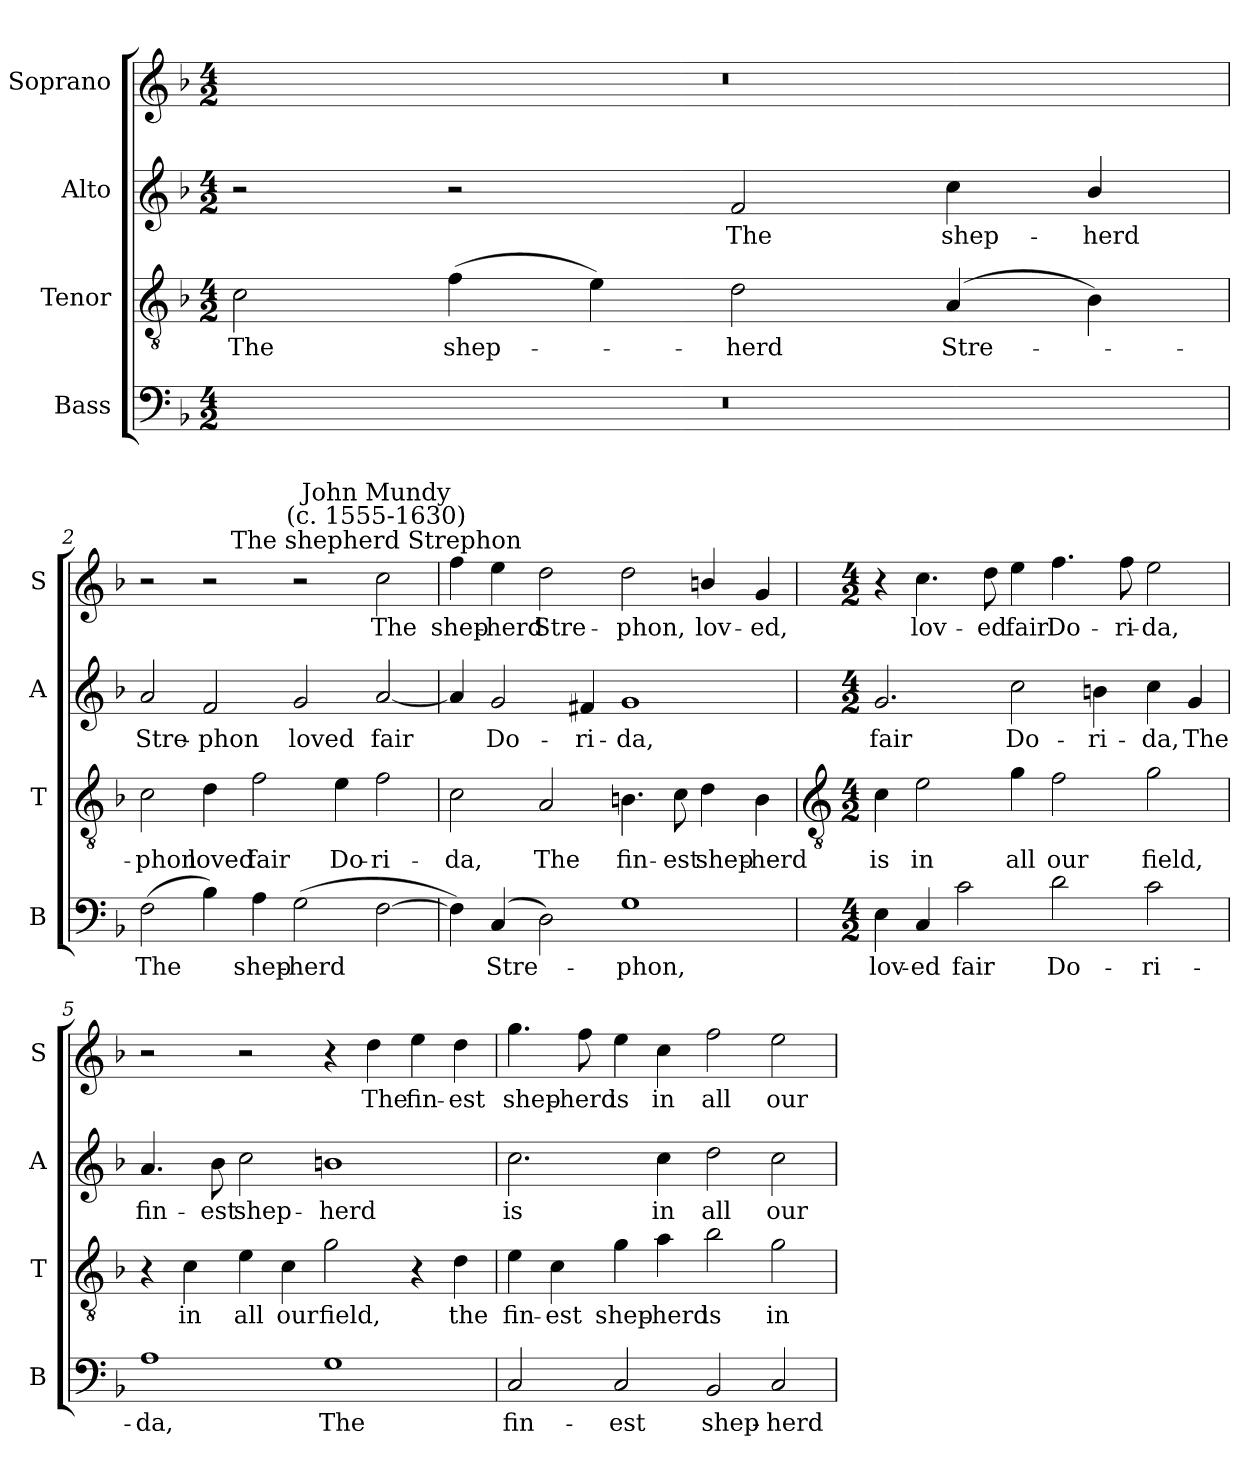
**kern	**text	**kern	**text	**kern	**text	**kern	**text
*part4	*part4	*part3	*part3	*part2	*part2	*part1	*part1
*staff4	*staff4	*staff3	*staff3	*staff2	*staff2	*staff1	*staff1
*I"Bass	*	*I"Tenor	*	*I"Alto	*	*I"Soprano	*
*I'B	*	*I'T	*	*I'A	*	*I'S	*
*clefF4	*	*clefGv2	*	*clefG2	*	*clefG2	*
*k[b-]	*	*k[b-]	*	*k[b-]	*	*k[b-]	*
*F:	*	*F:	*	*F:	*	*F:	*
*M4/2	*	*M4/2	*	*M4/2	*	*M4/2	*
=1	=1	=1	=1	=1	=1	=1	=1
!	!	!	!LO:LY:b	!	!	!	!
0r	.	2c	The	2r	.	0r	.
!	!	!	!LO:LY:b	!	!	!	!
.	.	(>4f	shep-	2r	.	.	.
.	.	4e)	.	.	.	.	.
!	!	!	!LO:LY:b	!	!LO:LY:b	!	!
.	.	2d	herd	2f	The	.	.
!	!	!	!LO:LY:b	!	!LO:LY:b	!	!
.	.	(<4A	Stre-	4cc	shep-	.	.
!	!	!	!	!	!LO:LY:b	!	!
.	.	4B-)	.	4b-/	-herd	.	.
=2	=2	=2	=2	=2	=2	=2	=2
!	!LO:LY:b	!	!LO:LY:b	!	!LO:LY:b	!	!
(>2F	The	2c	phon	2a	Stre-	2r	.
!	!	!	!LO:LY:b	!	!LO:LY:b	!	!
4B-)	.	4d	loved	2f	-phon	2r	.
!	!LO:LY:b	!	!LO:LY:b	!	!	!	!
4A	shep-	2f	fair	.	.	.	.
!	!LO:LY:b	!	!	!	!LO:LY:b	!	!
(>2G	-herd	.	.	2g	loved	2r	.
!	!	!	!LO:LY:b	!	!	!	!
.	.	4e	Do-	.	.	.	.
!	!	!	!	!	!	!LO:TX:a:cj:t=The shepherd Strephon	!
!	!	!	!	!	!	!LO:TX:a:cj:t=John Mundy\n(c. 1555-1630)	!
!	!	!	!LO:LY:b	!	!LO:LY:b	!	!LO:LY:b
[2F	.	2f	-ri-	[2a	fair	2cc	The
=3	=3	=3	=3	=3	=3	=3	=3
!	!	!	!LO:LY:b	!	!	!	!LO:LY:b
4F])	.	2c	-da,	4a]	.	4ff	shep-
!	!LO:LY:b	!	!	!	!LO:LY:b	!	!LO:LY:b
(<4C	Stre-	.	.	2g	Do-	4ee	-herd
!	!	!	!LO:LY:b	!	!	!	!LO:LY:b
2D)	.	2A	The	.	.	2dd	Stre-
!	!	!	!	!	!LO:LY:b	!	!
.	.	.	.	4f#X	-ri-	.	.
!	!LO:LY:b	!	!LO:LY:b	!	!LO:LY:b	!	!LO:LY:b
1G	phon,	4.Bn	fin-	1g	-da,	2dd	-phon,
!	!	!	!LO:LY:b	!	!	!	!
.	.	8c	-est	.	.	.	.
!	!	!	!LO:LY:b	!	!	!	!LO:LY:b
.	.	4d	shep-	.	.	4bn/	lov-
!	!	!	!LO:LY:b	!	!	!	!LO:LY:b
.	.	4B	-herd	.	.	4g	-ed,
!!LO:LB:g=z
=4	=4	=4	=4	=4	=4	=4	=4
*	*	*clefGv2	*	*	*	*	*
*M4/2	*	*M4/2	*	*M4/2	*	*M4/2	*
!	!LO:LY:b	!	!LO:LY:b	!	!LO:LY:b	!	!
4E	lov-	4c	is	2.g	fair	4r	.
!	!LO:LY:b	!	!LO:LY:b	!	!	!	!LO:LY:b
4C	-ed	2e	in	.	.	4.cc	lov-
!	!LO:LY:b	!	!	!	!	!	!
2c	fair	.	.	.	.	.	.
!	!	!	!	!	!	!	!LO:LY:b
.	.	.	.	.	.	8dd	-ed
!	!	!	!LO:LY:b	!	!LO:LY:b	!	!LO:LY:b
.	.	4g	all	2cc	Do-	4ee	fair
!	!LO:LY:b	!	!LO:LY:b	!	!	!	!LO:LY:b
2d	Do-	2f	our	.	.	4.ff	Do-
!	!	!	!	!	!LO:LY:b	!	!
.	.	.	.	4bn	-ri-	.	.
!	!	!	!	!	!	!	!LO:LY:b
.	.	.	.	.	.	8ff	-ri-
!	!LO:LY:b	!	!LO:LY:b	!	!LO:LY:b	!	!LO:LY:b
2c	-ri-	2g	field,	4cc	-da,	2ee	-da,
!	!	!	!	!	!LO:LY:b	!	!
.	.	.	.	4g	The	.	.
=5	=5	=5	=5	=5	=5	=5	=5
!	!LO:LY:b	!	!	!	!LO:LY:b	!	!
1A	-da,	4r	.	4.a	fin-	2r	.
!	!	!	!LO:LY:b	!	!	!	!
.	.	4c	in	.	.	.	.
!	!	!	!	!	!LO:LY:b	!	!
.	.	.	.	8b-	-est	.	.
!	!	!	!LO:LY:b	!	!LO:LY:b	!	!
.	.	4e	all	2cc	shep-	2r	.
!	!	!	!LO:LY:b	!	!	!	!
.	.	4c	our	.	.	.	.
!	!LO:LY:b	!	!LO:LY:b	!	!LO:LY:b	!	!
1G	The	2g	field,	1bn	-herd	4r	.
!	!	!	!	!	!	!	!LO:LY:b
.	.	.	.	.	.	4dd	The
!	!	!	!	!	!	!	!LO:LY:b
.	.	4r	.	.	.	4ee	fin-
!	!	!	!LO:LY:b	!	!	!	!LO:LY:b
.	.	4d	the	.	.	4dd	-est
=6	=6	=6	=6	=6	=6	=6	=6
!	!LO:LY:b	!	!LO:LY:b	!	!LO:LY:b	!	!LO:LY:b
2C	fin-	4e	fin-	2.cc	is	4.gg	shep-
!	!	!	!LO:LY:b	!	!	!	!
.	.	4c	-est	.	.	.	.
!	!	!	!	!	!	!	!LO:LY:b
.	.	.	.	.	.	8ff	-herd
!	!LO:LY:b	!	!LO:LY:b	!	!	!	!LO:LY:b
2C	-est	4g	shep-	.	.	4ee	is
!	!	!	!LO:LY:b	!	!LO:LY:b	!	!LO:LY:b
.	.	4a	-herd	4cc	in	4cc	in
!	!LO:LY:b	!	!LO:LY:b	!	!LO:LY:b	!	!LO:LY:b
2BB-	shep-	2b-	is	2dd	all	2ff	all
!	!LO:LY:b	!	!LO:LY:b	!	!LO:LY:b	!	!LO:LY:b
2C	-herd	2g	in	2cc	our	2ee	our
=	=	=	=	=	=	=	=
*-	*-	*-	*-	*-	*-	*-	*-
